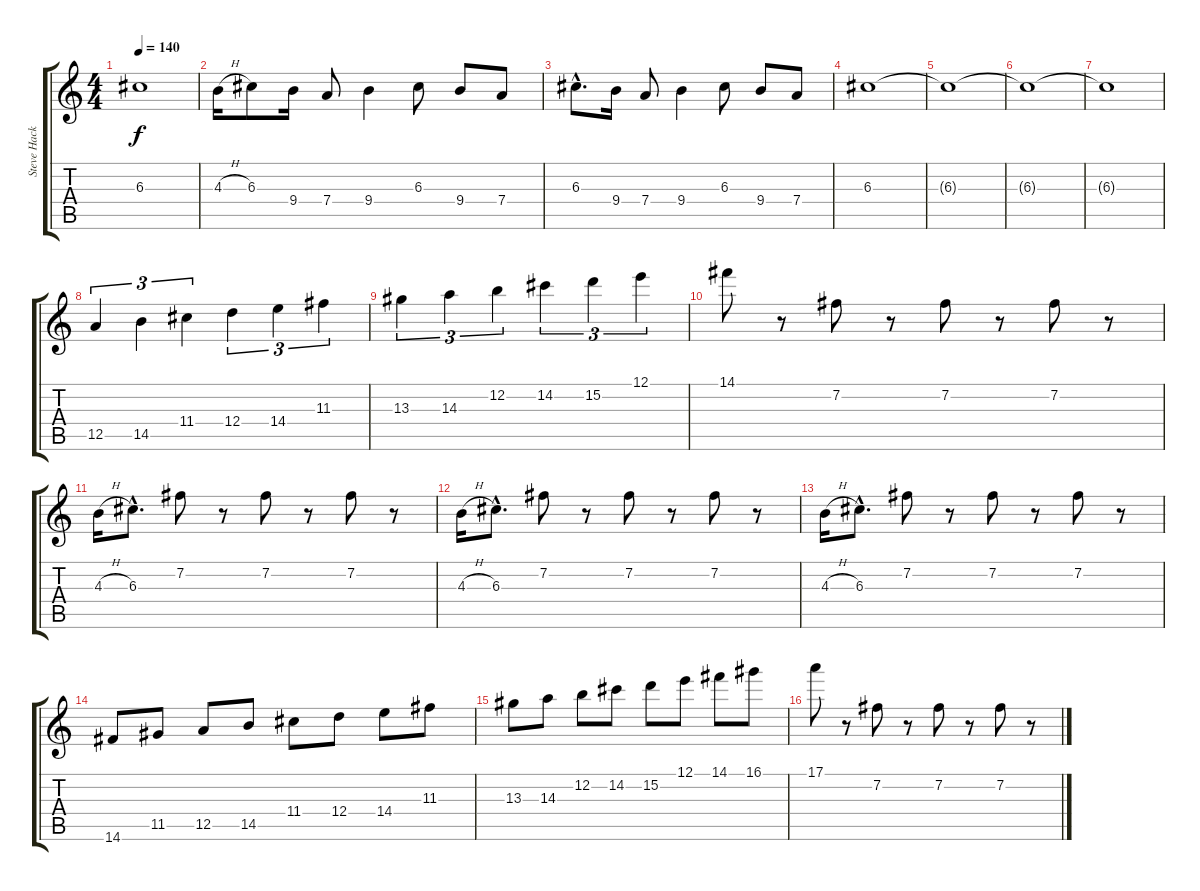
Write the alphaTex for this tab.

\track ("Steve Hackett (dist guitar solo 2)" "Steve Hack") {instrument overdrivenguitar}
\staff {score tabs}
\tuning (E4 B3 G3 D3 A2 E2) {hide}
\ts (4 4)
\tempo 140
\clef g2
\ks c
6.3{t}.1{dy f} |
4.3{h}.16 6.3.8 9.4.16 7.4.8 9.4.4 6.3.8 9.4.8 7.4.8 |
6.3{hac}.8{d} 9.4.16 7.4.8 9.4.4 6.3.8 9.4.8 7.4.8 |
6.3.1 |
6.3{t}.1 |
6.3{t}.1 |
6.3{t}.1 |
12.5.4{tu (3 2)} 14.5.4{tu (3 2)} 11.4.4{tu (3 2)} 12.4.4{tu (3 2)} 14.4.4{tu (3 2)} 11.3.4{tu (3 2)} |
13.3.4{tu (3 2)} 14.3.4{tu (3 2)} 12.2.4{tu (3 2)} 14.2.4{tu (3 2)} 15.2.4{tu (3 2)} 12.1.4{tu (3 2)} |
14.1.8 r.8 7.2.8 r.8 7.2.8 r.8 7.2.8 r.8 |
4.3{h}.16 6.3{hac}.8{d} 7.2.8 r.8 7.2.8 r.8 7.2.8 r.8 |
4.3{h}.16 6.3{hac}.8{d} 7.2.8 r.8 7.2.8 r.8 7.2.8 r.8 |
4.3{h}.16 6.3{hac}.8{d} 7.2.8 r.8 7.2.8 r.8 7.2.8 r.8 |
14.6.8 11.5.8 12.5.8 14.5.8 11.4.8 12.4.8 14.4.8 11.3.8 |
13.3.8 14.3.8 12.2.8 14.2.8 15.2.8 12.1.8 14.1.8 16.1.8 |
17.1.8 r.8 7.2.8 r.8 7.2.8 r.8 7.2.8 r.8
